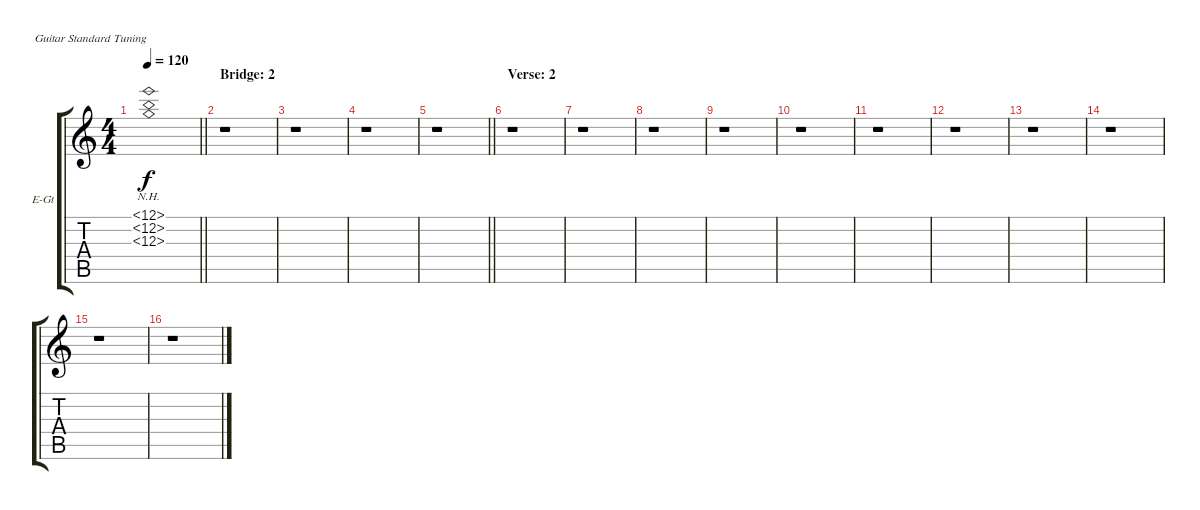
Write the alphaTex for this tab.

\bracketExtendMode groupsimilarinstruments
\firstSystemTrackNameOrientation horizontal
\otherSystemsTrackNameOrientation horizontal
\track ("Guitar 5" "E-Gt") {instrument distortionguitar}
\staff {score tabs}
\tuning (E4 B3 G3 D3 A2 E2)
\ts (4 4)
\tempo 120
\clef g2
\barLineRight lightlight
\ks c
(12.1{nh t} 12.2{nh t} 12.3{nh t}).1{dy f} |
\section ("" "Bridge: 2")
r.1 |
r.1 |
r.1 |
\barLineRight lightlight
r.1 |
\section ("" "Verse: 2")
r.1 |
r.1 |
r.1 |
r.1 |
r.1 |
r.1 |
r.1 |
r.1 |
r.1 |
r.1 |
r.1
